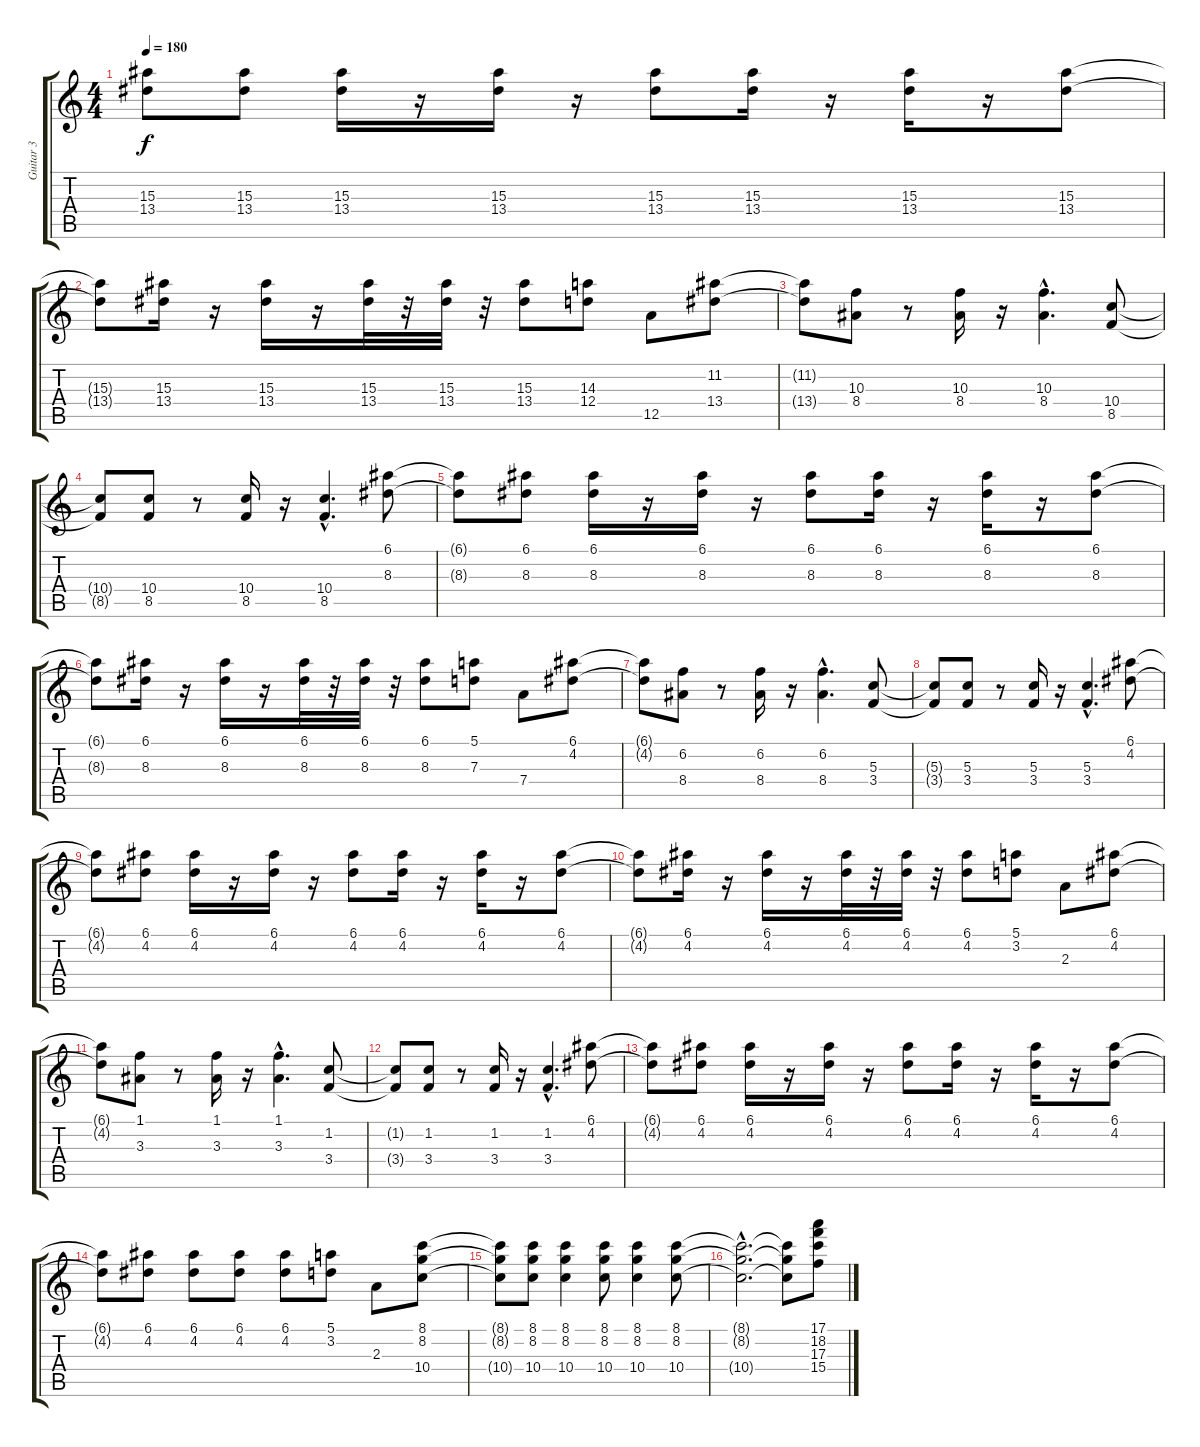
\track ("Guitar 3" "Guitar 3") {instrument overdrivenguitar}
\staff {score tabs}
\tuning (E4 B3 G3 D3 A2 E2) {hide}
\ts (4 4)
\tempo 180
\clef g2
\ks c
(15.3{t} 13.4{t}).8{dy f} (15.3 13.4).8 (15.3 13.4).16 r.16 (15.3 13.4).16 r.16 (15.3 13.4).8 (15.3 13.4).16 r.16 (15.3 13.4).16 r.16 (15.3 13.4).8 |
(15.3{t} 13.4{t}).8 (15.3 13.4).16 r.16 (15.3 13.4).16 r.16 (15.3 13.4).32 r.32 (15.3 13.4).32 r.32 (15.3 13.4).8 (14.3 12.4).8 12.5.8 (11.2 13.4).8 |
(11.2{t} 13.4{t}).8 (10.3 8.4).8 r.8 (10.3 8.4).16 r.16 (10.3{hac} 8.4{hac}).4{d} (10.4 8.5).8 |
(10.4{t} 8.5{t}).8 (10.4 8.5).8 r.8 (10.4 8.5).16 r.16 (10.4{hac} 8.5{hac}).4{d} (6.1 8.3).8 |
(6.1{t} 8.3{t}).8 (6.1 8.3).8 (6.1 8.3).16 r.16 (6.1 8.3).16 r.16 (6.1 8.3).8 (6.1 8.3).16 r.16 (6.1 8.3).16 r.16 (6.1 8.3).8 |
(6.1{t} 8.3{t}).8 (6.1 8.3).16 r.16 (6.1 8.3).16 r.16 (6.1 8.3).32 r.32 (6.1 8.3).32 r.32 (6.1 8.3).8 (5.1 7.3).8 7.4.8 (6.1 4.2).8 |
(6.1{t} 4.2{t}).8 (6.2 8.4).8 r.8 (6.2 8.4).16 r.16 (6.2{hac} 8.4{hac}).4{d} (5.3 3.4).8 |
(5.3{t} 3.4{t}).8 (5.3 3.4).8 r.8 (5.3 3.4).16 r.16 (5.3{hac} 3.4{hac}).4{d} (6.1 4.2).8 |
(6.1{t} 4.2{t}).8 (6.1 4.2).8 (6.1 4.2).16 r.16 (6.1 4.2).16 r.16 (6.1 4.2).8 (6.1 4.2).16 r.16 (6.1 4.2).16 r.16 (6.1 4.2).8 |
(6.1{t} 4.2{t}).8 (6.1 4.2).16 r.16 (6.1 4.2).16 r.16 (6.1 4.2).32 r.32 (6.1 4.2).32 r.32 (6.1 4.2).8 (5.1 3.2).8 2.3.8 (6.1 4.2).8 |
(6.1{t} 4.2{t}).8 (1.1 3.3).8 r.8 (1.1 3.3).16 r.16 (1.1{hac} 3.3{hac}).4{d} (1.2 3.4).8 |
(1.2{t} 3.4{t}).8 (1.2 3.4).8 r.8 (1.2 3.4).16 r.16 (1.2{hac} 3.4{hac}).4{d} (6.1 4.2).8 |
(6.1{t} 4.2{t}).8 (6.1 4.2).8 (6.1 4.2).16 r.16 (6.1 4.2).16 r.16 (6.1 4.2).8 (6.1 4.2).16 r.16 (6.1 4.2).16 r.16 (6.1 4.2).8 |
(6.1{t} 4.2{t}).8 (6.1 4.2).8 (6.1 4.2).8 (6.1 4.2).8 (6.1 4.2).8 (5.1 3.2).8 2.3.8 (8.1 8.2 10.4).8 |
(8.1{t} 8.2{t} 10.4{t}).8 (8.1 8.2 10.4).8 (8.1 8.2 10.4).4 (8.1 8.2 10.4).8 (8.1 8.2 10.4).4 (8.1 8.2 10.4).8 |
(8.1{hac t} 8.2{hac t} 10.4{hac t}).2{d} (8.1{t} 8.2{t} 10.4{t}).8 (17.1 18.2 17.3 15.4).8
